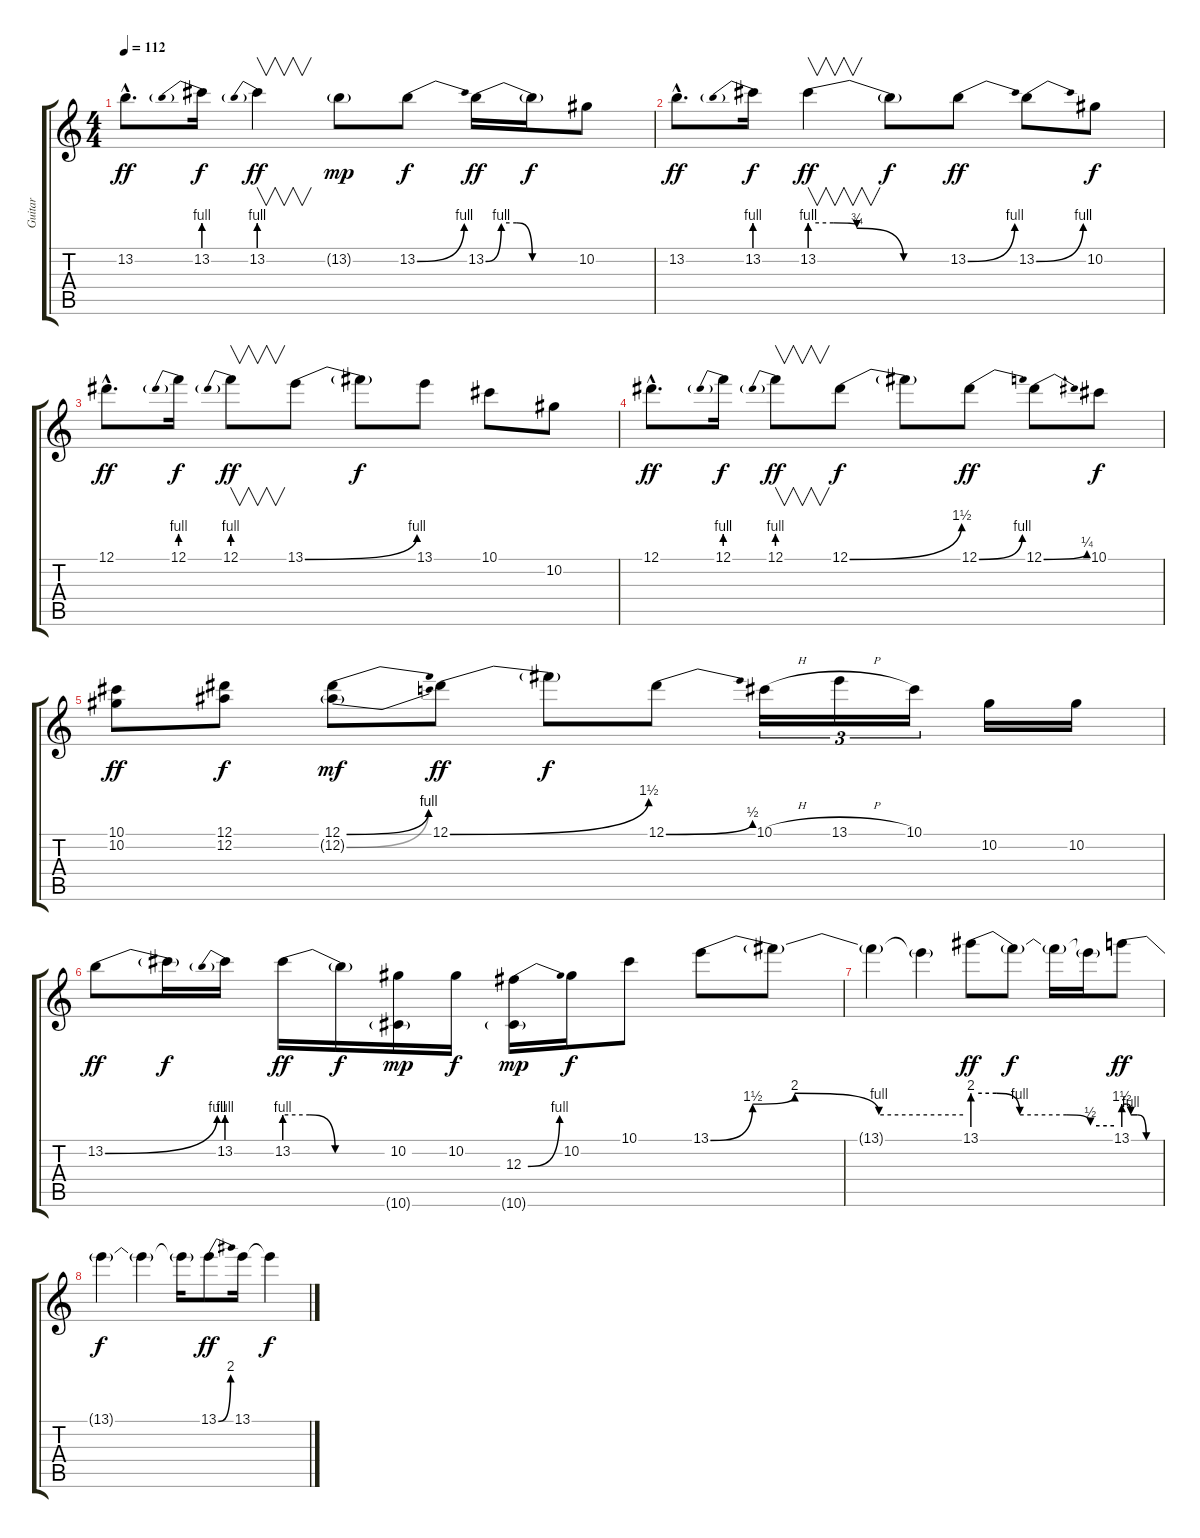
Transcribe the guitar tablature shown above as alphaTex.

\track ("Guitar" "Guitar") {instrument overdrivenguitar}
\staff {score tabs}
\tuning (Eb4 Bb3 Gb3 Db3 Ab2 Eb2) {hide}
\ts (4 4)
\tempo 112
\clef g2
\ks c
13.2{hac}.8{d dy ff} 13.2{be (prebend 0 4 60 4)}.16{dy f} 13.2{be (prebend 0 4 60 4)}.4{v dy ff} 13.2{g}.8{dy mp} 13.2{be (bend 0 0 60 4)}.8{dy f} 13.2{be (custom 0 0 10 4 20 4 30 0 60 0)}.16{dy ff} 13.2{t}.16{dy f} 10.2.8 |
13.2{hac}.8{d dy ff} 13.2{be (prebend 0 4 60 4)}.16{dy f} 13.2{be (custom 0 4 10 4 20 3 40 0 60 0)}.4{v dy ff} 13.2{t}.8{dy f} 13.2{be (bend 0 0 60 4)}.8{dy ff} 13.2{be (bend 0 0 60 4)}.8 10.2.8{dy f} |
12.1{hac}.8{d dy ff} 12.1{be (prebend 0 4 60 4)}.16{dy f} 12.1{be (prebend 0 4 60 4)}.8{v dy ff} 13.1{be (bend 0 0 60 4)}.8 13.1{t}.8{dy f} 13.1.8 10.1.8 10.2.8 |
12.1{hac}.8{d dy ff} 12.1{be (prebend 0 4 60 4)}.16{dy f} 12.1{be (prebend 0 4 60 4)}.8{v dy ff} 12.1{be (bend 0 0 60 6)}.8{dy f} 12.1{t}.8 12.1{be (bend 0 0 60 4)}.8{dy ff} 12.1{be (bend 0 0 60 1)}.8 10.1.8{dy f} |
(10.1 10.2).8{dy ff} (12.1 12.2).8{dy f} (12.1{be (bend 0 0 60 4)} 12.2{be (bend 0 0 60 4) g}).8{dy mf} 12.1{be (bend 0 0 60 6)}.8{dy ff} 12.1{t}.8{dy f} 12.1{be (bend 0 0 60 2)}.8 10.1{h}.16{tu (3 2)} 13.1{h}.16{tu (3 2)} 10.1.16{tu (3 2)} 10.2.16 10.2.16 |
13.2{be (bend 0 0 60 4)}.8{dy ff} 13.2{t}.16{dy f} 13.2{be (prebend 0 4 60 4)}.16 13.2{be (custom 0 4 15 4 30 0 60 0)}.16{dy ff} 13.2{t}.16{dy f} (10.2 10.6{g}).16{dy mp} 10.2.16{dy f} (12.3{be (bend 0 0 60 4)} 10.6{g}).16{dy mp} 10.2.16{dy f} 10.1.8 13.1{be (custom 0 0 10 6 20 8 40 4 60 4)}.8 13.1{t}.8 |
13.1{t}.4 13.1{t}.4 13.1{be (custom 0 8 10 8 20 4 40 4 50 2 60 2)}.8{dy ff} 13.1{t}.8{dy f} 13.1{t}.16 13.1{t}.16 13.1{be (custom 0 6 5 6 12 4 23 4 38 0 60 0)}.8{dy ff} |
13.1{t}.4{dy f} 13.1{t}.4 13.1{t}.16 13.1{be (bend 0 0 60 8)}.8{dy ff} 13.1.16 13.1{t}.4{dy f}
